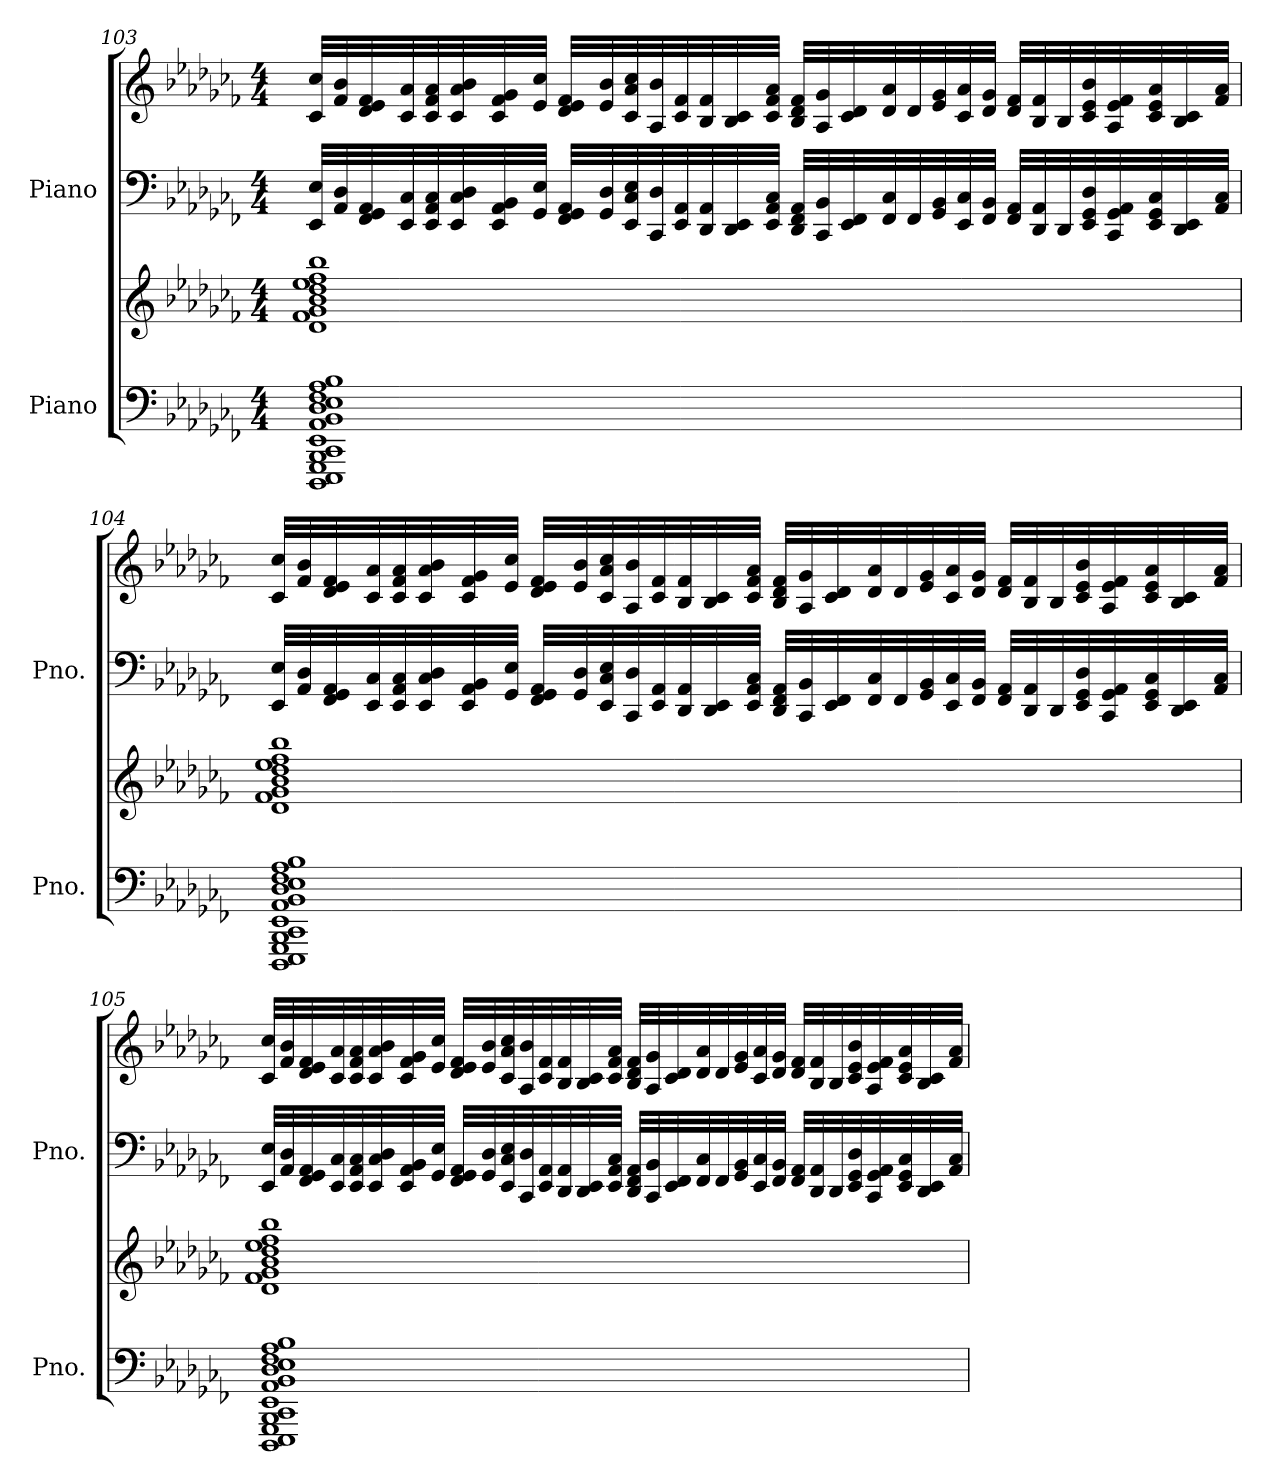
**kern	**kern	**kern	**kern
*part2	*part2	*part1	*part1
*staff4	*staff3	*staff2	*staff1
*I"Piano	*	*I"Piano	*
*I'Pno.	*	*I'Pno.	*
!!LO:LB:g=z
*clefF4	*clefG2	*clefF4	*clefG2
*ITrd14c24	*ITrd14c24	*ITrd-21c-36	*ITrd-21c-36
*k[b-e-a-d-g-c-f-]	*k[b-e-a-d-g-c-f-]	*k[b-e-a-d-g-c-f-]	*k[b-e-a-d-g-c-f-]
*M4/4	*M4/4	*M4/4	*M4/4
=103	=103	=103	=103
1DDDDD- 1EEEEE- 1GGGGG- 1BBBBB- 1CCCC- 1EEEE- 1AAAA- 1BBBB- 1DDD- 1EEE- 1FFF- 1AAA- 1BBB-	1DD- 1FF- 1GG- 1BB- 1D- 1E- 1F- 1B-	32ee-/ 32eee-/LLL	32cccc-/ 32ccccc-/LLL
.	.	32aa-/ 32ddd-/	32ffff-/ 32bbbb-/
.	.	32ff-/ 32gg-/ 32aa-/	32dddd-/ 32eeee-/ 32ffff-/
.	.	32ee-/ 32ccc-/	32cccc-/ 32aaaa-/
.	.	32ee-/ 32aa-/ 32ccc-/	32cccc-/ 32ffff-/ 32aaaa-/
.	.	32ee-/ 32ccc-/ 32ddd-/	32cccc-/ 32aaaa-/ 32bbbb-/
.	.	32ee-/ 32aa-/ 32bb-/	32cccc-/ 32ffff-/ 32gggg-/
.	.	32gg-/ 32eee-/JJJ	32eeee-/ 32ccccc-/JJJ
.	.	32ff-/ 32gg-/ 32aa-/LLL	32dddd-/ 32eeee-/ 32ffff-/LLL
.	.	32gg-/ 32ddd-/	32eeee-/ 32bbbb-/
.	.	32ee-/ 32ccc-/ 32eee-/	32cccc-/ 32aaaa-/ 32ccccc-/
.	.	32cc-/ 32ddd-/	32aaa-/ 32bbbb-/
.	.	32ee-/ 32aa-/	32cccc-/ 32ffff-/
.	.	32dd-/ 32aa-/	32bbb-/ 32ffff-/
.	.	32dd-/ 32ee-/	32bbb-/ 32cccc-/
.	.	32ee-/ 32aa-/ 32ccc-/JJJ	32cccc-/ 32ffff-/ 32aaaa-/JJJ
.	.	32dd-/ 32ff-/ 32aa-/LLL	32bbb-/ 32dddd-/ 32ffff-/LLL
.	.	32cc-/ 32bb-/	32aaa-/ 32gggg-/
.	.	32ee-/ 32ff-/	32cccc-/ 32dddd-/
.	.	32ff-/ 32ccc-/	32dddd-/ 32aaaa-/
.	.	32ff-/	32dddd-/
.	.	32gg-/ 32bb-/	32eeee-/ 32gggg-/
.	.	32ee-/ 32ccc-/	32cccc-/ 32aaaa-/
.	.	32ff-/ 32bb-/JJJ	32dddd-/ 32gggg-/JJJ
.	.	32ff-/ 32aa-/LLL	32dddd-/ 32ffff-/LLL
.	.	32dd-/ 32aa-/	32bbb-/ 32ffff-/
.	.	32dd-/	32bbb-/
.	.	32ee-/ 32gg-/ 32ddd-/	32cccc-/ 32eeee-/ 32bbbb-/
.	.	32cc-/ 32gg-/ 32aa-/	32aaa-/ 32eeee-/ 32ffff-/
.	.	32ee-/ 32gg-/ 32ccc-/	32cccc-/ 32eeee-/ 32aaaa-/
.	.	32dd-/ 32ee-/	32bbb-/ 32cccc-/
.	.	32aa-/ 32ccc-/JJJ	32ffff-/ 32aaaa-/JJJ
!!LO:LB:g=z
=104	=104	=104	=104
1DDDDD- 1EEEEE- 1GGGGG- 1BBBBB- 1CCCC- 1EEEE- 1AAAA- 1BBBB- 1DDD- 1EEE- 1FFF- 1AAA- 1BBB-	1DD- 1FF- 1GG- 1BB- 1D- 1E- 1F- 1B-	32ee-/ 32eee-/LLL	32cccc-/ 32ccccc-/LLL
.	.	32aa-/ 32ddd-/	32ffff-/ 32bbbb-/
.	.	32ff-/ 32gg-/ 32aa-/	32dddd-/ 32eeee-/ 32ffff-/
.	.	32ee-/ 32ccc-/	32cccc-/ 32aaaa-/
.	.	32ee-/ 32aa-/ 32ccc-/	32cccc-/ 32ffff-/ 32aaaa-/
.	.	32ee-/ 32ccc-/ 32ddd-/	32cccc-/ 32aaaa-/ 32bbbb-/
.	.	32ee-/ 32aa-/ 32bb-/	32cccc-/ 32ffff-/ 32gggg-/
.	.	32gg-/ 32eee-/JJJ	32eeee-/ 32ccccc-/JJJ
.	.	32ff-/ 32gg-/ 32aa-/LLL	32dddd-/ 32eeee-/ 32ffff-/LLL
.	.	32gg-/ 32ddd-/	32eeee-/ 32bbbb-/
.	.	32ee-/ 32ccc-/ 32eee-/	32cccc-/ 32aaaa-/ 32ccccc-/
.	.	32cc-/ 32ddd-/	32aaa-/ 32bbbb-/
.	.	32ee-/ 32aa-/	32cccc-/ 32ffff-/
.	.	32dd-/ 32aa-/	32bbb-/ 32ffff-/
.	.	32dd-/ 32ee-/	32bbb-/ 32cccc-/
.	.	32ee-/ 32aa-/ 32ccc-/JJJ	32cccc-/ 32ffff-/ 32aaaa-/JJJ
.	.	32dd-/ 32ff-/ 32aa-/LLL	32bbb-/ 32dddd-/ 32ffff-/LLL
.	.	32cc-/ 32bb-/	32aaa-/ 32gggg-/
.	.	32ee-/ 32ff-/	32cccc-/ 32dddd-/
.	.	32ff-/ 32ccc-/	32dddd-/ 32aaaa-/
.	.	32ff-/	32dddd-/
.	.	32gg-/ 32bb-/	32eeee-/ 32gggg-/
.	.	32ee-/ 32ccc-/	32cccc-/ 32aaaa-/
.	.	32ff-/ 32bb-/JJJ	32dddd-/ 32gggg-/JJJ
.	.	32ff-/ 32aa-/LLL	32dddd-/ 32ffff-/LLL
.	.	32dd-/ 32aa-/	32bbb-/ 32ffff-/
.	.	32dd-/	32bbb-/
.	.	32ee-/ 32gg-/ 32ddd-/	32cccc-/ 32eeee-/ 32bbbb-/
.	.	32cc-/ 32gg-/ 32aa-/	32aaa-/ 32eeee-/ 32ffff-/
.	.	32ee-/ 32gg-/ 32ccc-/	32cccc-/ 32eeee-/ 32aaaa-/
.	.	32dd-/ 32ee-/	32bbb-/ 32cccc-/
.	.	32aa-/ 32ccc-/JJJ	32ffff-/ 32aaaa-/JJJ
!!LO:PB:g=z
=105	=105	=105	=105
1DDDDD- 1EEEEE- 1GGGGG- 1BBBBB- 1CCCC- 1EEEE- 1AAAA- 1BBBB- 1DDD- 1EEE- 1FFF- 1AAA- 1BBB-	1DD- 1FF- 1GG- 1BB- 1D- 1E- 1F- 1B-	32ee-/ 32eee-/LLL	32cccc-/ 32ccccc-/LLL
.	.	32aa-/ 32ddd-/	32ffff-/ 32bbbb-/
.	.	32ff-/ 32gg-/ 32aa-/	32dddd-/ 32eeee-/ 32ffff-/
.	.	32ee-/ 32ccc-/	32cccc-/ 32aaaa-/
.	.	32ee-/ 32aa-/ 32ccc-/	32cccc-/ 32ffff-/ 32aaaa-/
.	.	32ee-/ 32ccc-/ 32ddd-/	32cccc-/ 32aaaa-/ 32bbbb-/
.	.	32ee-/ 32aa-/ 32bb-/	32cccc-/ 32ffff-/ 32gggg-/
.	.	32gg-/ 32eee-/JJJ	32eeee-/ 32ccccc-/JJJ
.	.	32ff-/ 32gg-/ 32aa-/LLL	32dddd-/ 32eeee-/ 32ffff-/LLL
.	.	32gg-/ 32ddd-/	32eeee-/ 32bbbb-/
.	.	32ee-/ 32ccc-/ 32eee-/	32cccc-/ 32aaaa-/ 32ccccc-/
.	.	32cc-/ 32ddd-/	32aaa-/ 32bbbb-/
.	.	32ee-/ 32aa-/	32cccc-/ 32ffff-/
.	.	32dd-/ 32aa-/	32bbb-/ 32ffff-/
.	.	32dd-/ 32ee-/	32bbb-/ 32cccc-/
.	.	32ee-/ 32aa-/ 32ccc-/JJJ	32cccc-/ 32ffff-/ 32aaaa-/JJJ
.	.	32dd-/ 32ff-/ 32aa-/LLL	32bbb-/ 32dddd-/ 32ffff-/LLL
.	.	32cc-/ 32bb-/	32aaa-/ 32gggg-/
.	.	32ee-/ 32ff-/	32cccc-/ 32dddd-/
.	.	32ff-/ 32ccc-/	32dddd-/ 32aaaa-/
.	.	32ff-/	32dddd-/
.	.	32gg-/ 32bb-/	32eeee-/ 32gggg-/
.	.	32ee-/ 32ccc-/	32cccc-/ 32aaaa-/
.	.	32ff-/ 32bb-/JJJ	32dddd-/ 32gggg-/JJJ
.	.	32ff-/ 32aa-/LLL	32dddd-/ 32ffff-/LLL
.	.	32dd-/ 32aa-/	32bbb-/ 32ffff-/
.	.	32dd-/	32bbb-/
.	.	32ee-/ 32gg-/ 32ddd-/	32cccc-/ 32eeee-/ 32bbbb-/
.	.	32cc-/ 32gg-/ 32aa-/	32aaa-/ 32eeee-/ 32ffff-/
.	.	32ee-/ 32gg-/ 32ccc-/	32cccc-/ 32eeee-/ 32aaaa-/
.	.	32dd-/ 32ee-/	32bbb-/ 32cccc-/
.	.	32aa-/ 32ccc-/JJJ	32ffff-/ 32aaaa-/JJJ
=	=	=	=
*-	*-	*-	*-
